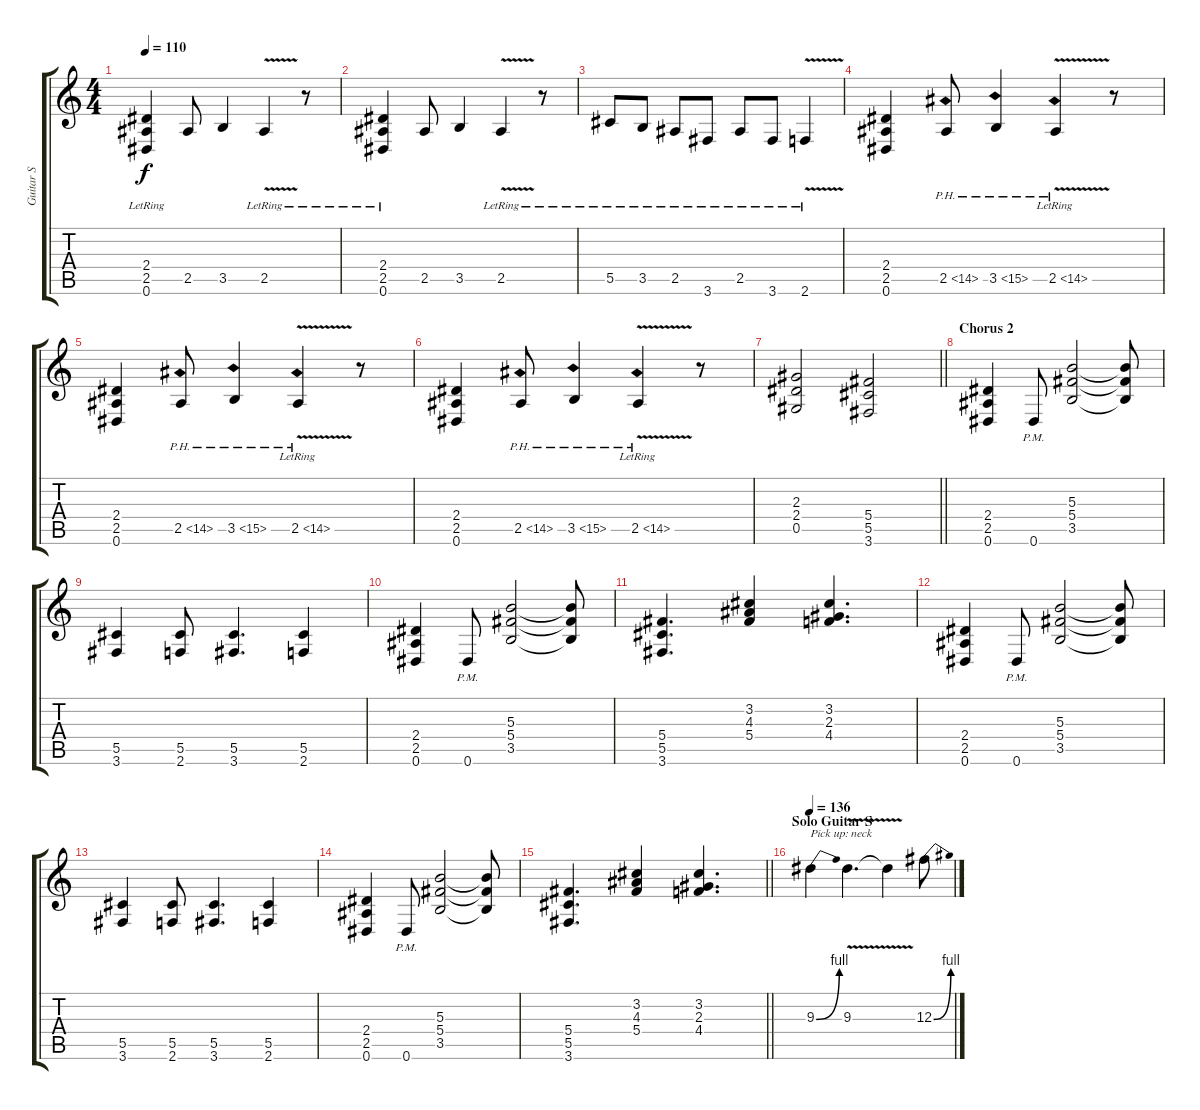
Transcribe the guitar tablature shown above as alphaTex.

\track ("Guitar S" "Guitar S") {instrument overdrivenguitar}
\staff {score tabs}
\tuning (Eb4 Bb3 Gb3 Db3 Ab2 Eb2) {hide}
\ts (4 4)
\tempo 110
\clef g2
\ks c
(2.4{lr} 2.5{lr} 0.6{lr}).4{dy f} 2.5.8 3.5.4 2.5{v lr}.4 r.8 |
(2.4{lr} 2.5{lr} 0.6{lr}).4 2.5.8 3.5.4 2.5{v lr}.4 r.8 |
5.5{lr}.8 3.5{lr}.8 2.5{lr}.8 3.6{lr}.8 2.5{lr}.8 3.6{lr}.8 2.6{v lr}.4 |
(2.4 2.5 0.6).4{instrument overdrivenguitar} 2.5{ph 12}.8 3.5{ph 12}.4 2.5{ph 12 v lr}.4 r.8 |
(2.4 2.5 0.6).4 2.5{ph 12}.8 3.5{ph 12}.4 2.5{ph 12 v lr}.4 r.8 |
(2.4 2.5 0.6).4 2.5{ph 12}.8 3.5{ph 12}.4 2.5{ph 12 v lr}.4 r.8 |
\barLineRight lightlight
(2.3 2.4 0.5).2 (5.4 5.5 3.6).2 |
\section ("" "Chorus 2 ")
(2.4 2.5 0.6).4 0.6{pm}.8 (5.3 5.4 3.5).2 (5.3{t} 5.4{t} 3.5{t}).8 |
(5.5 3.6).4 (5.5 2.6).8 (5.5 3.6).4{d} (5.5 2.6).4 |
(2.4 2.5 0.6).4 0.6{pm}.8 (5.3 5.4 3.5).2 (5.3{t} 5.4{t} 3.5{t}).8 |
(5.4 5.5 3.6).4{d} (3.2 4.3 5.4).4 (3.2 2.3 4.4).4{d} |
(2.4 2.5 0.6).4 0.6{pm}.8 (5.3 5.4 3.5).2 (5.3{t} 5.4{t} 3.5{t}).8 |
(5.5 3.6).4 (5.5 2.6).8 (5.5 3.6).4{d} (5.5 2.6).4 |
(2.4 2.5 0.6).4 0.6{pm}.8 (5.3 5.4 3.5).2 (5.3{t} 5.4{t} 3.5{t}).8 |
\barLineRight lightlight
(5.4 5.5 3.6).4{d} (3.2 4.3 5.4).4 (3.2 2.3 4.4).4{d} |
\section ("" "Solo Guitar S")
\tempo 136
9.3{be (bend 0 0 60 4)}.4{txt "Pick up: neck" volume 15} 9.3{v}.4{d} 9.3{t}.4 12.3{be (bend 0 0 60 4)}.8
